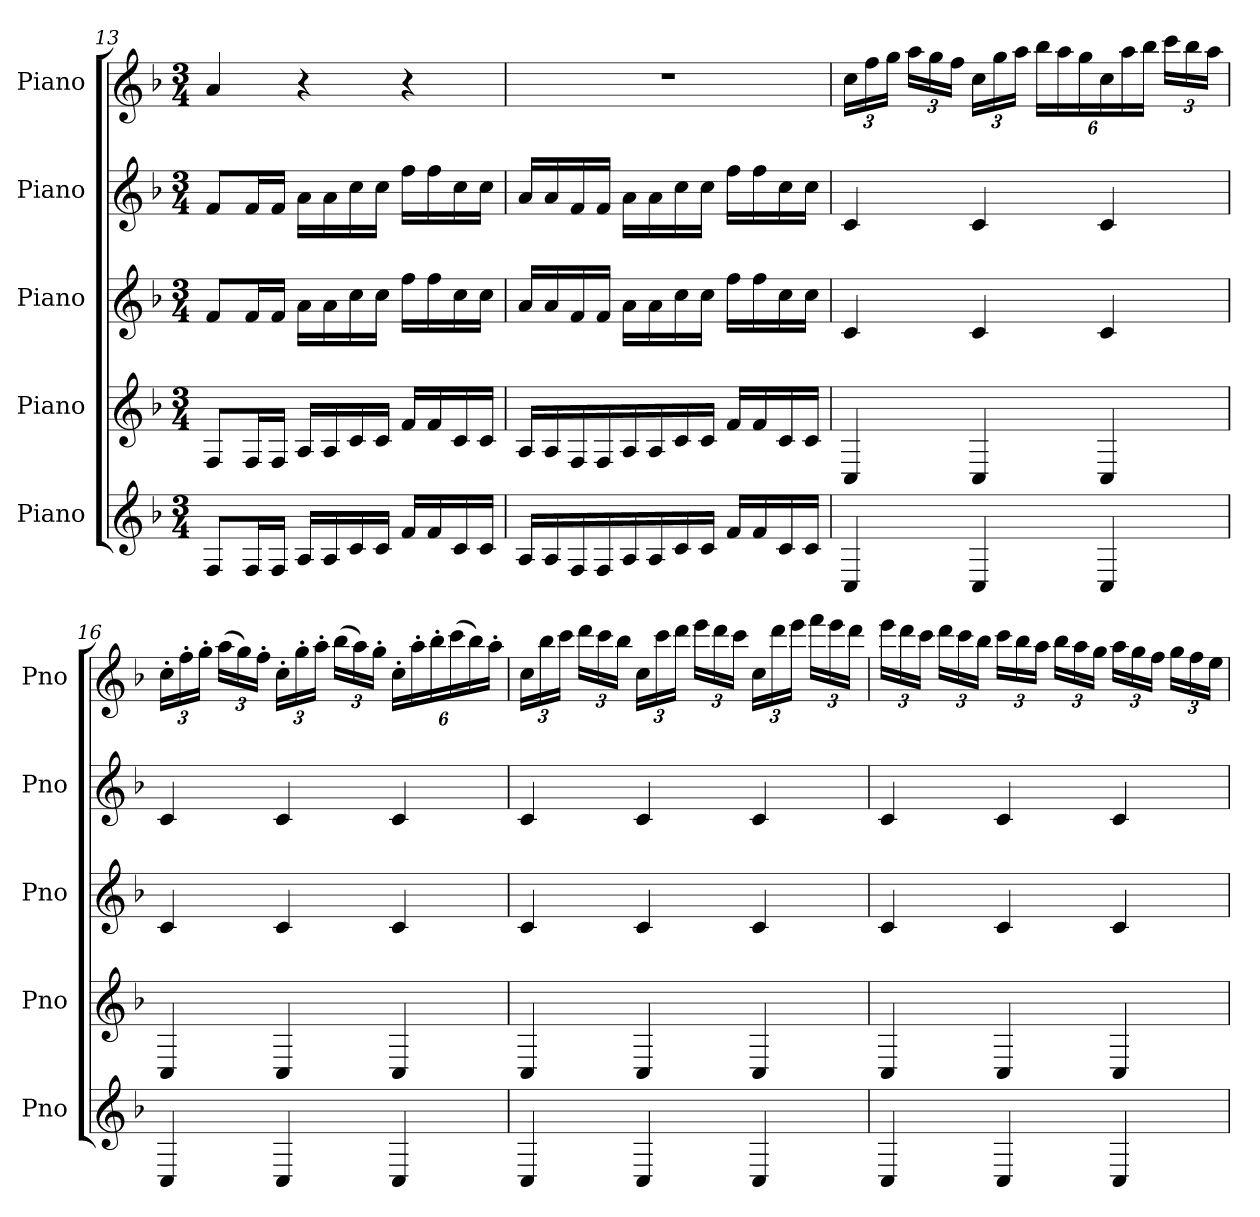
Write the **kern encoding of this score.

**kern	**kern	**kern	**kern	**kern
*part5	*part4	*part3	*part2	*part1
*staff5	*staff4	*staff3	*staff2	*staff1
*I"Piano	*I"Piano	*I"Piano	*I"Piano	*I"Piano
*I'Pno	*I'Pno	*I'Pno	*I'Pno	*I'Pno
!!LO:LB:g=z
*clefG2	*clefG2	*clefG2	*clefG2	*clefG2
*k[b-]	*k[b-]	*k[b-]	*k[b-]	*k[b-]
*F:	*F:	*F:	*F:	*F:
*M3/4	*M3/4	*M3/4	*M3/4	*M3/4
=13	=13	=13	=13	=13
8F/L	8F/L	8f/L	8f/L	4a/
16F/L	16F/L	16f/L	16f/L	.
16F/JJ	16F/JJ	16f/JJ	16f/JJ	.
16A/LL	16A/LL	16a\LL	16a\LL	4r
16A/	16A/	16a\	16a\	.
16c/	16c/	16cc\	16cc\	.
16c/JJ	16c/JJ	16cc\JJ	16cc\JJ	.
16f/LL	16f/LL	16ff\LL	16ff\LL	4r
16f/	16f/	16ff\	16ff\	.
16c/	16c/	16cc\	16cc\	.
16c/JJ	16c/JJ	16cc\JJ	16cc\JJ	.
=14	=14	=14	=14	=14
16A/LL	16A/LL	16a/LL	16a/LL	2.r
16A/	16A/	16a/	16a/	.
16F/	16F/	16f/	16f/	.
16F/	16F/	16f/JJ	16f/JJ	.
16A/	16A/	16a\LL	16a\LL	.
16A/	16A/	16a\	16a\	.
16c/	16c/	16cc\	16cc\	.
16c/JJ	16c/JJ	16cc\JJ	16cc\JJ	.
16f/LL	16f/LL	16ff\LL	16ff\LL	.
16f/	16f/	16ff\	16ff\	.
16c/	16c/	16cc\	16cc\	.
16c/JJ	16c/JJ	16cc\JJ	16cc\JJ	.
!!LO:PB:g=z
=15	=15	=15	=15	=15
*	*	*	*	*Xbrackettup
4C/	4C/	4c/	4c/	24cc\LL
.	.	.	.	24ff\
.	.	.	.	24gg\JJ
.	.	.	.	24aa\LL
.	.	.	.	24gg\
.	.	.	.	24ff\JJ
4C/	4C/	4c/	4c/	24cc\LL
.	.	.	.	24gg\
.	.	.	.	24aa\JJ
.	.	.	.	24bb-\LL
.	.	.	.	24aa\
.	.	.	.	24gg\
4C/	4C/	4c/	4c/	24cc\
.	.	.	.	24aa\
.	.	.	.	24bb-\JJ
.	.	.	.	24ccc\LL
.	.	.	.	24bb-\
.	.	.	.	24aa\JJ
=16	=16	=16	=16	=16
4C/	4C/	4c/	4c/	24cc'\LL
.	.	.	.	24ff'\
.	.	.	.	24gg'\JJ
.	.	.	.	(>24aa\LL
.	.	.	.	24gg\)
.	.	.	.	24ff'\JJ
4C/	4C/	4c/	4c/	24cc'\LL
.	.	.	.	24gg'\
.	.	.	.	24aa'\JJ
.	.	.	.	(>24bb-\LL
.	.	.	.	24aa\)
.	.	.	.	24gg'\JJ
4C/	4C/	4c/	4c/	24cc'\LL
.	.	.	.	24aa'\
.	.	.	.	24bb-'\
.	.	.	.	(>24ccc\
.	.	.	.	24bb-\)
.	.	.	.	24aa'\JJ
!!LO:LB:g=z
=17	=17	=17	=17	=17
4C/	4C/	4c/	4c/	24cc\LL
.	.	.	.	24bb-\
.	.	.	.	24ccc\JJ
.	.	.	.	24ddd\LL
.	.	.	.	24ccc\
.	.	.	.	24bb-\JJ
4C/	4C/	4c/	4c/	24cc\LL
.	.	.	.	24ccc\
.	.	.	.	24ddd\JJ
.	.	.	.	24eee\LL
.	.	.	.	24ddd\
.	.	.	.	24ccc\JJ
4C/	4C/	4c/	4c/	24cc\LL
.	.	.	.	24ddd\
.	.	.	.	24eee\JJ
.	.	.	.	24fff\LL
.	.	.	.	24eee\
.	.	.	.	24ddd\JJ
=18	=18	=18	=18	=18
4C/	4C/	4c/	4c/	24eee\LL
.	.	.	.	24ddd\
.	.	.	.	24ccc\JJ
.	.	.	.	24ddd\LL
.	.	.	.	24ccc\
.	.	.	.	24bb-\JJ
4C/	4C/	4c/	4c/	24ccc\LL
.	.	.	.	24bb-\
.	.	.	.	24aa\JJ
.	.	.	.	24bb-\LL
.	.	.	.	24aa\
.	.	.	.	24gg\JJ
4C/	4C/	4c/	4c/	24aa\LL
.	.	.	.	24gg\
.	.	.	.	24ff\JJ
.	.	.	.	24gg\LL
.	.	.	.	24ff\
.	.	.	.	24ee\JJ
=	=	=	=	=
*-	*-	*-	*-	*-
